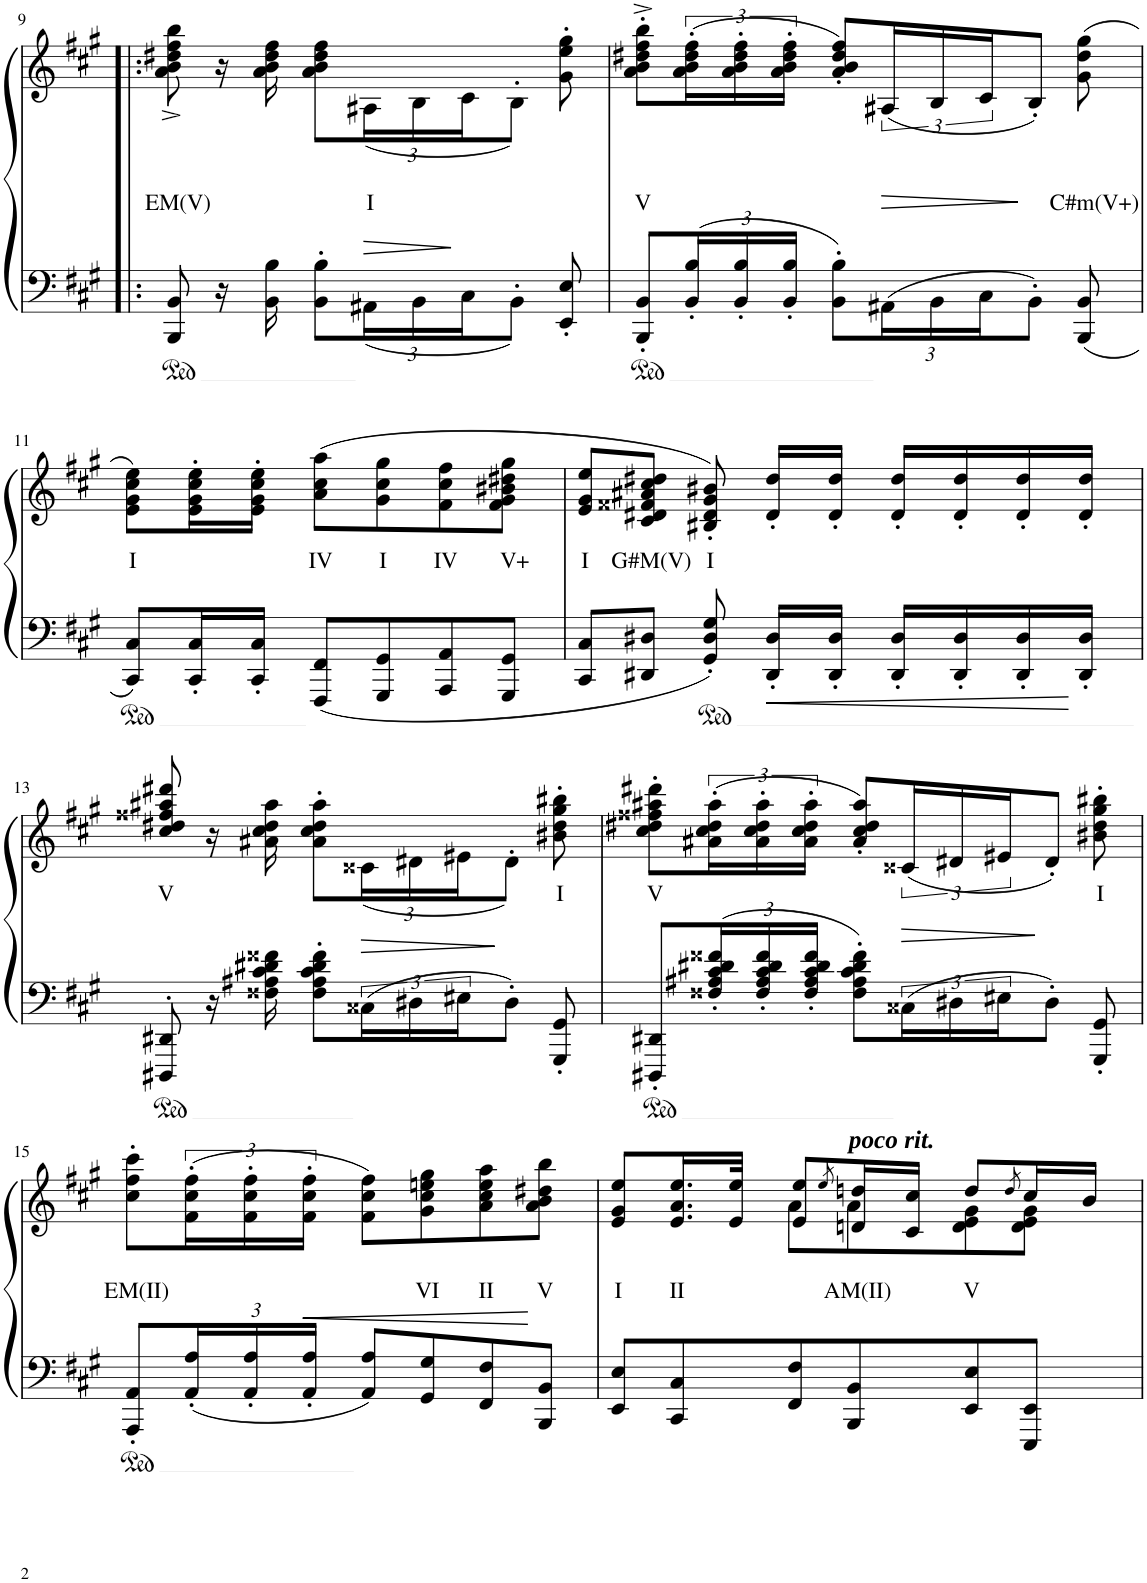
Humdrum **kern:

**kern	**kern	**text	**dynam
*part1	*part1	*part1	*part1
*staff2	*staff1	*staff1	*staff1/2
*I"Piano	*	*	*
*I'Pno	*	*	*
!!LO:PB:g=z
*clefF4	*clefG2	*	*
*k[f#c#g#]	*k[f#c#g#]	*	*
*M3/4	*M3/4	*	*
=9!|:	=9!|:	=9!|:	=9!|:
*^	*^	*	*
!	!	!	!	!LO:LY:b	!
8ryy	8BBB/ 8BB/	8ryy	8a\^ 8b\^ 8dd#X\^ 8ff#\^ 8bb\^	EM(V)	.
16r	16ryy	16r	16ryy	.	.
16ryy	16BB\ 16B\	16ryy	16a\ 16b\ 16dd#\ 16ff#\	.	.
8BB\' 8B\'L	2ryy	8a\ 8b\ 8dd#\ 8ff#\L	2ryy	.	.
*Xbrackettup	*	*Xbrackettup	*	*	*
!	!	!	!	!LO:LY:b	!LO:HP:b
24AA#X\L	.	(<24A#X\L	.	I	>
24BB\	.	24B\	.	.	.
24C#\J	.	24c#\J	.	.	]
8BB'\J	.	8B'\J)	.	.	.
8EE/' 8E/'	.	8g#\' 8ee\' 8gg#\'	.	.	.
*v	*v	*	*	*	*
*	*v	*v	*	*
=10	=10	=10	=10
!	!	!LO:LY:b	!
8BBB/' 8BB/'L	8a\'^ 8b\'^ 8dd#X\'^ 8ff#\'^ 8bb\'^L	V	.
*	*brackettup	*	*
24BB/' 24B/'L	(24a\' 24b\' 24dd#\' 24ff#\'L	.	.
24BB/' 24B/'	24a\' 24b\' 24dd#\' 24ff#\'	.	.
24BB/' 24B/'JJ	24a\' 24b\' 24dd#\' 24ff#\'JJ	.	.
8BB\' 8B\'L	8a/' 8b/' 8dd#/' 8ff#/'L)	.	.
!	!	!	!LO:HP:b
24AA#X\L	(24A#X/L	.	>
24BB\	24B/	.	.
24C#\J	24c#/J	.	.
8BB'\J	8B'/J)	.	]
!	!	!LO:LY:b	!
8BBB/ 8BB/	(8g#\ 8dd#\ 8gg#\	C#m(V+)	.
!!LO:LB:g=z
=11	=11	=11	=11
!	!	!LO:LY:b	!
8CC#/ 8C#/L	8e\ 8g#\ 8cc#\ 8ee\L)	I	.
16CC#/' 16C#/'L	16e\' 16g#\' 16cc#\' 16ee\'L	.	.
16CC#/' 16C#/'JJ	16e\' 16g#\' 16cc#\' 16ee\'JJ	.	.
!	!	!LO:LY:b	!
8FFF#/ 8FF#/L	(8a\ 8cc#\ 8aa\L	IV	.
!	!	!LO:LY:b	!
8GGG#/ 8GG#/	8g#\ 8cc#\ 8gg#\	I	.
!	!	!LO:LY:b	!
8AAA/ 8AA/	8f#\ 8cc#\ 8ff#\	IV	.
!	!	!LO:LY:b	!
8GGG#/ 8GG#/J	8f#\ 8g#\ 8b#X\ 8dd#X\ 8gg#\J	V+	.
=12	=12	=12	=12
!	!	!LO:LY:b	!
8CC#/ 8C#/L	8e/ 8g#/ 8ee/L	I	.
!	!	!LO:LY:b	!
8DD#X/ 8D#X/J	8c#/ 8d#X/ 8f##X/ 8a#X/ 8cc#/ 8dd#X/J	G#M(V)	.
!	!	!LO:LY:b	!
8GG#/' 8D#/' 8G#/'	8B#X/' 8d#/' 8g#/' 8b#X/')	I	.
16DD#/' 16D#/'LL	16d#/' 16dd#/'LL	.	.
16DD#/' 16D#/'JJ	16d#/' 16dd#/'JJ	.	.
16DD#/' 16D#/'LL	16d#/' 16dd#/'LL	.	.
16DD#/' 16D#/'	16d#/' 16dd#/'	.	.
16DD#/' 16D#/'	16d#/' 16dd#/'	.	.
16DD#/' 16D#/'JJ	16d#/' 16dd#/'JJ	.	.
!!LO:LB:g=z
=13	=13	=13	=13
*^	*^	*	*
!	!	!	!	!LO:LY:b	!
8ryy	8DDD#X/' 8DD#X/'	8ryy	8cc#/ 8dd#X/ 8ff##X/ 8aa#X/ 8ddd#X/	V	.
16r	16ryy	16r	16ryy	.	.
16ryy	16F##X\ 16A#X\ 16c#\ 16d#X\ 16f##X\	16ryy	16a#X\ 16cc#\ 16dd#\ 16aa#\	.	.
8F##\' 8A#\' 8c#\' 8d#\' 8f##\'L	2ryy	8a#\' 8cc#\' 8dd#\' 8aa#\'L	2ryy	.	.
*brackettup	*	*Xbrackettup	*	*	*
!	!	!	!	!	!LO:HP:b
24C##X\L	.	(<24c##X\L	.	.	>
24D#X\	.	24d#X\	.	.	.
24E#X\J	.	24e#X\J	.	.	.
8D#'\J	.	8d#'\J)	.	.	]
!	!	!	!	!LO:LY:b	!
8GGG#/' 8GG#/'	.	8b#X\' 8dd#\' 8gg#\' 8bb#X\'	.	I	.
*v	*v	*	*	*	*
*	*v	*v	*	*
=14	=14	=14	=14
!	!	!LO:LY:b	!
8DDD#X/' 8DD#X/'L	8cc#\' 8dd#X\' 8ff##X\' 8aa#X\' 8ddd#X\'L	V	.
*Xbrackettup	*brackettup	*	*
24F##X/' 24A#X/' 24c#/' 24d#X/' 24f##X/'L	(24a#X\' 24cc#\' 24dd#\' 24aa#\'L	.	.
24F##/' 24A#/' 24c#/' 24d#/' 24f##/'	24a#\' 24cc#\' 24dd#\' 24aa#\'	.	.
24F##/' 24A#/' 24c#/' 24d#/' 24f##/'JJ	24a#\' 24cc#\' 24dd#\' 24aa#\'JJ	.	.
8F##\' 8A#\' 8c#\' 8d#\' 8f##\'L	8a#/' 8cc#/' 8dd#/' 8aa#/'L)	.	.
*brackettup	*	*	*
!	!	!	!LO:HP:b
24C##X\L	(<24c##X/L	.	>
24D#X\	24d#X/	.	.
24E#X\J	24e#X/J	.	.
8D#'\J	8d#'/J)	.	]
!	!	!LO:LY:b	!
8GGG#/' 8GG#/'	8b#X\' 8dd#\' 8gg#\' 8bb#X\'	I	.
!!LO:LB:g=z
=15	=15	=15	=15
!	!	!LO:LY:b	!
8AAA/' 8AA/'L	8cc#\' 8ff#\' 8ccc#\'L	EM(II)	.
*Xbrackettup	*	*	*
24AA/' 24A/'L	(24f#\' 24cc#\' 24ff#\'L	.	.
24AA/' 24A/'	24f#\' 24cc#\' 24ff#\'	.	.
!	!	!	!LO:HP:b
24AA/' 24A/'JJ	24f#\' 24cc#\' 24ff#\'JJ	.	<
8AA/ 8A/L	8f#\ 8cc#\ 8ff#\L)	.	.
!	!	!LO:LY:b	!
8GG#/ 8G#/	8g#\ 8cc#\ 8een\ 8gg#\	VI	.
!	!	!LO:LY:b	!
8FF#/ 8F#/	8a\ 8cc#\ 8ee\ 8aa\	II	.
!	!	!LO:LY:b	!
8BBB/ 8BB/J	8a\ 8b\ 8dd#X\ 8bb\J	V	[
=16	=16	=16	=16
!	!	!LO:LY:b	!
*	*^	*	*
8EE/ 8E/L	8e/ 8g#/ 8ee/L	4ryy	I	.
!	!	!	!LO:LY:b	!
8CC#/ 8C#/	16.e/ 16.a/ 16.ee/L	.	II	.
.	32e/ 32ee/JJk	.	.	.
8FF#/ 8F#/	8e/ 8ee/L	8a\L	.	.
.	8qee/	.	.	.
!	!LO:TX:a:Bi:t=poco rit.	!	!	!
!	!	!	!LO:LY:b	!
8BBB/ 8BB/	16dn/ 16ddn/L	8a\	AM(II)	.
.	16c#/ 16cc#/JJ	.	.	.
!	!	!	!LO:LY:b	!
8EE/ 8E/	8dd/L	8d\ 8e\ 8g#\	V	.
.	8qdd/	.	.	.
8EEE/ 8EE/J	16cc#/L	8d\ 8e\ 8g#\J	.	.
.	16b/JJ	.	.	.
*	*v	*v	*	*
=	=	=	=
*-	*-	*-	*-
